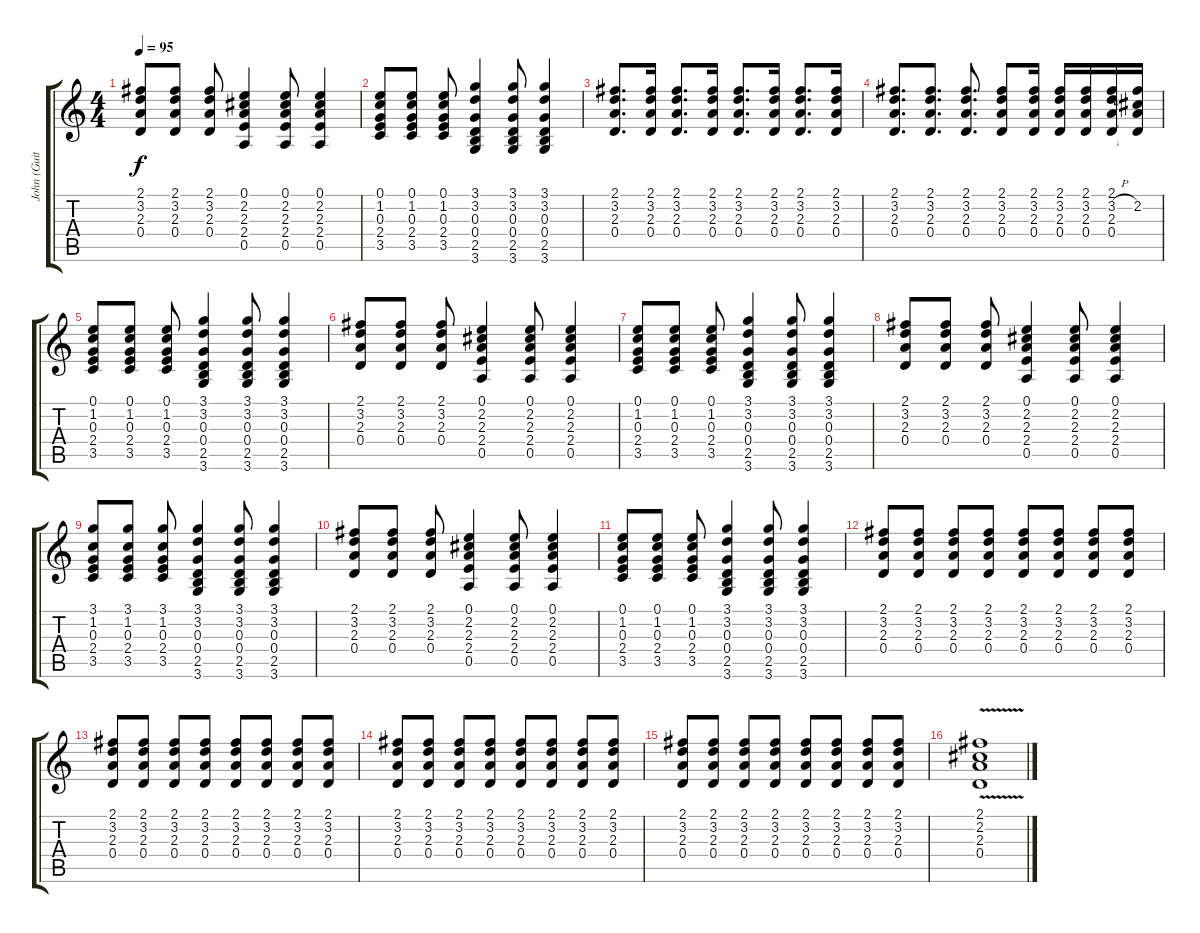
\track ("John (Guitar)" "John (Guit") {instrument electricguitarclean}
\staff {score tabs}
\tuning (E4 B3 G3 D3 A2 E2) {hide}
\ts (4 4)
\tempo 95
\clef g2
\ks c
(2.1 3.2 2.3 0.4).8{dy f} (2.1 3.2 2.3 0.4).8 (2.1 3.2 2.3 0.4).8 (0.1 2.2 2.3 2.4 0.5).4 (0.1 2.2 2.3 2.4 0.5).8 (0.1 2.2 2.3 2.4 0.5).4 |
(0.1 1.2 0.3 2.4 3.5).8 (0.1 1.2 0.3 2.4 3.5).8 (0.1 1.2 0.3 2.4 3.5).8 (3.1 3.2 0.3 0.4 2.5 3.6).4 (3.1 3.2 0.3 0.4 2.5 3.6).8 (3.1 3.2 0.3 0.4 2.5 3.6).4 |
(2.1 3.2 2.3 0.4).8{d} (2.1 3.2 2.3 0.4).16 (2.1 3.2 2.3 0.4).8{d} (2.1 3.2 2.3 0.4).16 (2.1 3.2 2.3 0.4).8{d} (2.1 3.2 2.3 0.4).16 (2.1 3.2 2.3 0.4).8{d} (2.1 3.2 2.3 0.4).16 |
(2.1 3.2 2.3 0.4).8{d} (2.1 3.2 2.3 0.4).8{d} (2.1 3.2 2.3 0.4).8{d} (2.1 3.2 2.3 0.4).8 (2.1 3.2 2.3 0.4).16 (2.1 3.2 2.3 0.4).16 (2.1 3.2 2.3 0.4).16 (2.1 3.2{h} 2.3 0.4).16 (2.1{t} 2.2 2.3{t} 0.4{t}).16 |
(0.1 1.2 0.3 2.4 3.5).8 (0.1 1.2 0.3 2.4 3.5).8 (0.1 1.2 0.3 2.4 3.5).8 (3.1 3.2 0.3 0.4 2.5 3.6).4 (3.1 3.2 0.3 0.4 2.5 3.6).8 (3.1 3.2 0.3 0.4 2.5 3.6).4 |
(2.1 3.2 2.3 0.4).8 (2.1 3.2 2.3 0.4).8 (2.1 3.2 2.3 0.4).8 (0.1 2.2 2.3 2.4 0.5).4 (0.1 2.2 2.3 2.4 0.5).8 (0.1 2.2 2.3 2.4 0.5).4 |
(0.1 1.2 0.3 2.4 3.5).8 (0.1 1.2 0.3 2.4 3.5).8 (0.1 1.2 0.3 2.4 3.5).8 (3.1 3.2 0.3 0.4 2.5 3.6).4 (3.1 3.2 0.3 0.4 2.5 3.6).8 (3.1 3.2 0.3 0.4 2.5 3.6).4 |
(2.1 3.2 2.3 0.4).8 (2.1 3.2 2.3 0.4).8 (2.1 3.2 2.3 0.4).8 (0.1 2.2 2.3 2.4 0.5).4 (0.1 2.2 2.3 2.4 0.5).8 (0.1 2.2 2.3 2.4 0.5).4 |
(3.1 1.2 0.3 2.4 3.5).8 (3.1 1.2 0.3 2.4 3.5).8 (3.1 1.2 0.3 2.4 3.5).8 (3.1 3.2 0.3 0.4 2.5 3.6).4 (3.1 3.2 0.3 0.4 2.5 3.6).8 (3.1 3.2 0.3 0.4 2.5 3.6).4 |
(2.1 3.2 2.3 0.4).8 (2.1 3.2 2.3 0.4).8 (2.1 3.2 2.3 0.4).8 (0.1 2.2 2.3 2.4 0.5).4 (0.1 2.2 2.3 2.4 0.5).8 (0.1 2.2 2.3 2.4 0.5).4 |
(0.1 1.2 0.3 2.4 3.5).8 (0.1 1.2 0.3 2.4 3.5).8 (0.1 1.2 0.3 2.4 3.5).8 (3.1 3.2 0.3 0.4 2.5 3.6).4 (3.1 3.2 0.3 0.4 2.5 3.6).8 (3.1 3.2 0.3 0.4 2.5 3.6).4 |
(2.1 3.2 2.3 0.4).8 (2.1 3.2 2.3 0.4).8 (2.1 3.2 2.3 0.4).8 (2.1 3.2 2.3 0.4).8 (2.1 3.2 2.3 0.4).8 (2.1 3.2 2.3 0.4).8 (2.1 3.2 2.3 0.4).8 (2.1 3.2 2.3 0.4).8 |
(2.1 3.2 2.3 0.4).8 (2.1 3.2 2.3 0.4).8 (2.1 3.2 2.3 0.4).8 (2.1 3.2 2.3 0.4).8 (2.1 3.2 2.3 0.4).8 (2.1 3.2 2.3 0.4).8 (2.1 3.2 2.3 0.4).8 (2.1 3.2 2.3 0.4).8 |
(2.1 3.2 2.3 0.4).8 (2.1 3.2 2.3 0.4).8 (2.1 3.2 2.3 0.4).8 (2.1 3.2 2.3 0.4).8 (2.1 3.2 2.3 0.4).8 (2.1 3.2 2.3 0.4).8 (2.1 3.2 2.3 0.4).8 (2.1 3.2 2.3 0.4).8 |
(2.1 3.2 2.3 0.4).8 (2.1 3.2 2.3 0.4).8 (2.1 3.2 2.3 0.4).8 (2.1 3.2 2.3 0.4).8 (2.1 3.2 2.3 0.4).8 (2.1 3.2 2.3 0.4).8 (2.1 3.2 2.3 0.4).8 (2.1 3.2 2.3 0.4).8 |
(2.1 2.2 2.3 0.4{v}).1
